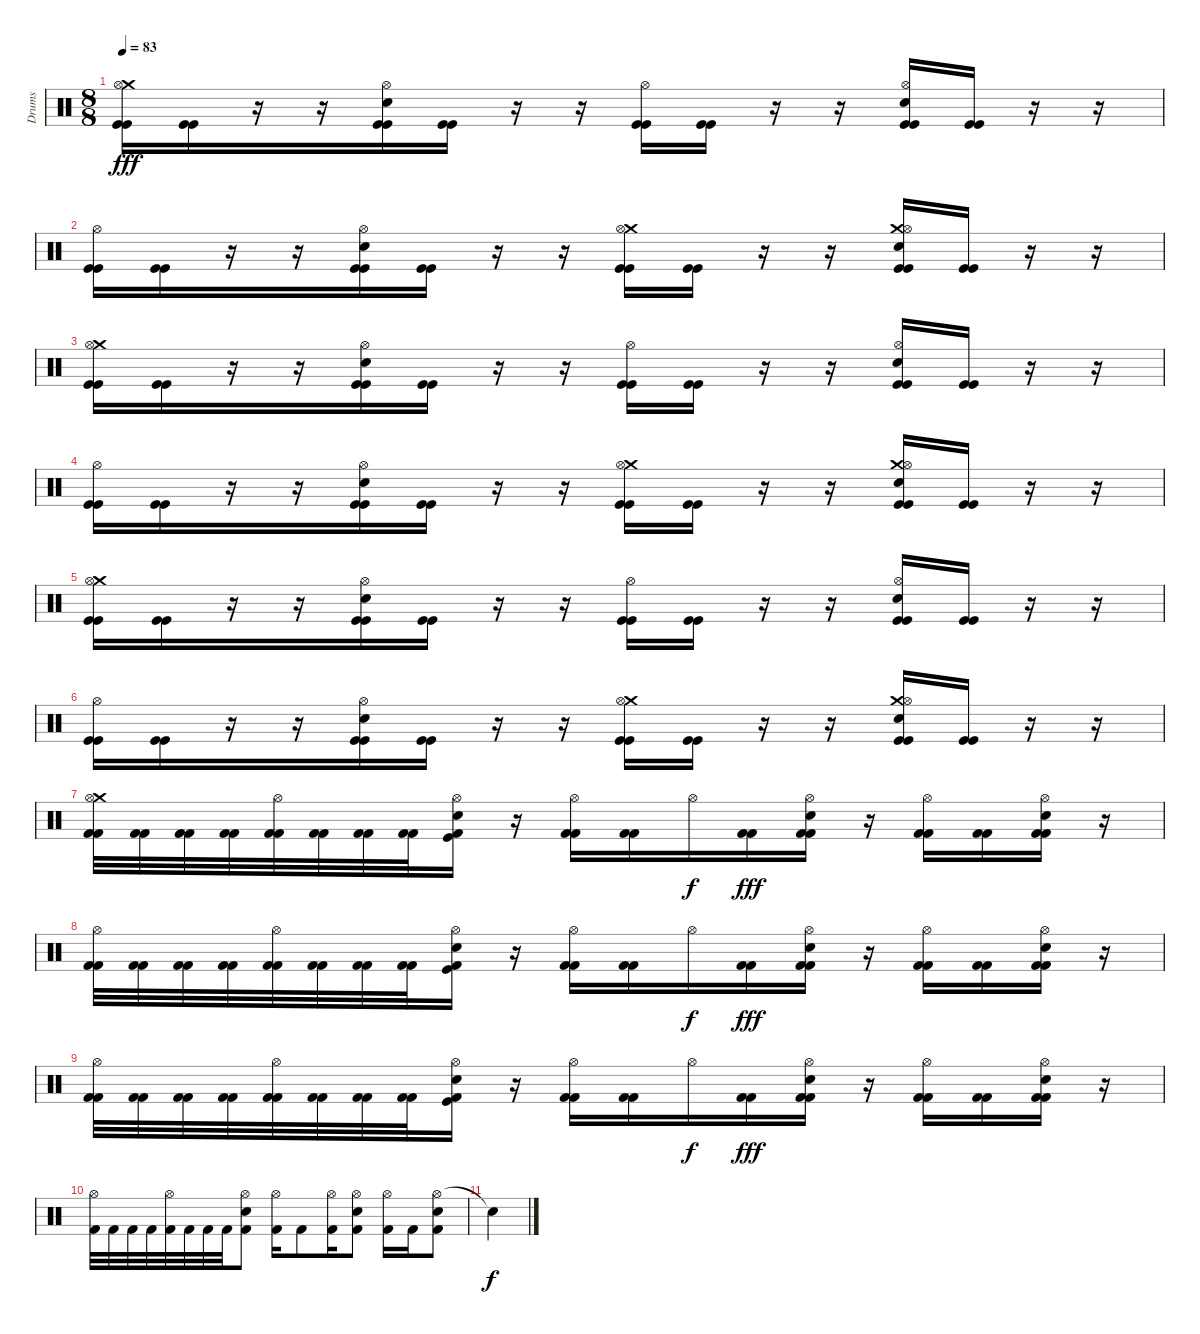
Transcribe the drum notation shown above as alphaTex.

\track ("Drums" "Drums") {instrument percussion}
\staff {score}
\articulation defaults
\ts (8 8)
\tempo 83
\clef neutral
\ks c
("Kick (hit)" "Crash medium (hit)" "Hi-Hat (open)" "Kick (hit)").16{dy fff} ("Kick (hit)" "Kick (hit)").16 r.16 r.16 ("Kick (hit)" "Snare (hit) 2" "Hi-Hat (open)" "Kick (hit)").16 ("Kick (hit)" "Kick (hit)").16 r.16 r.16 ("Kick (hit)" "Hi-Hat (open)" "Kick (hit)").16 ("Kick (hit)" "Kick (hit)").16 r.16 r.16 ("Kick (hit)" "Snare (hit) 2" "Hi-Hat (open)" "Kick (hit)").16 ("Kick (hit)" "Kick (hit)").16 r.16 r.16 |
("Kick (hit)" "Hi-Hat (open)" "Kick (hit)").16 ("Kick (hit)" "Kick (hit)").16 r.16 r.16 ("Kick (hit)" "Snare (hit) 2" "Hi-Hat (open)" "Kick (hit)").16 ("Kick (hit)" "Kick (hit)").16 r.16 r.16 ("Kick (hit)" "Crash medium (hit)" "Hi-Hat (open)" "Kick (hit)").16 ("Kick (hit)" "Kick (hit)").16 r.16 r.16 ("Kick (hit)" "Crash medium (hit)" "Snare (hit) 2" "Hi-Hat (open)" "Kick (hit)").16 ("Kick (hit)" "Kick (hit)").16 r.16 r.16 |
("Kick (hit)" "Crash medium (hit)" "Hi-Hat (open)" "Kick (hit)").16 ("Kick (hit)" "Kick (hit)").16 r.16 r.16 ("Kick (hit)" "Snare (hit) 2" "Hi-Hat (open)" "Kick (hit)").16 ("Kick (hit)" "Kick (hit)").16 r.16 r.16 ("Kick (hit)" "Hi-Hat (open)" "Kick (hit)").16 ("Kick (hit)" "Kick (hit)").16 r.16 r.16 ("Kick (hit)" "Snare (hit) 2" "Hi-Hat (open)" "Kick (hit)").16 ("Kick (hit)" "Kick (hit)").16 r.16 r.16 |
("Kick (hit)" "Hi-Hat (open)" "Kick (hit)").16 ("Kick (hit)" "Kick (hit)").16 r.16 r.16 ("Kick (hit)" "Snare (hit) 2" "Hi-Hat (open)" "Kick (hit)").16 ("Kick (hit)" "Kick (hit)").16 r.16 r.16 ("Kick (hit)" "Crash medium (hit)" "Hi-Hat (open)" "Kick (hit)").16 ("Kick (hit)" "Kick (hit)").16 r.16 r.16 ("Kick (hit)" "Crash medium (hit)" "Snare (hit) 2" "Hi-Hat (open)" "Kick (hit)").16 ("Kick (hit)" "Kick (hit)").16 r.16 r.16 |
("Kick (hit)" "Crash medium (hit)" "Hi-Hat (open)" "Kick (hit)").16 ("Kick (hit)" "Kick (hit)").16 r.16 r.16 ("Kick (hit)" "Snare (hit) 2" "Hi-Hat (open)" "Kick (hit)").16 ("Kick (hit)" "Kick (hit)").16 r.16 r.16 ("Kick (hit)" "Hi-Hat (open)" "Kick (hit)").16 ("Kick (hit)" "Kick (hit)").16 r.16 r.16 ("Kick (hit)" "Snare (hit) 2" "Hi-Hat (open)" "Kick (hit)").16 ("Kick (hit)" "Kick (hit)").16 r.16 r.16 |
("Kick (hit)" "Hi-Hat (open)" "Kick (hit)").16 ("Kick (hit)" "Kick (hit)").16 r.16 r.16 ("Kick (hit)" "Snare (hit) 2" "Hi-Hat (open)" "Kick (hit)").16 ("Kick (hit)" "Kick (hit)").16 r.16 r.16 ("Kick (hit)" "Crash medium (hit)" "Hi-Hat (open)" "Kick (hit)").16 ("Kick (hit)" "Kick (hit)").16 r.16 r.16 ("Kick (hit)" "Crash medium (hit)" "Snare (hit) 2" "Hi-Hat (open)" "Kick (hit)").16 ("Kick (hit)" "Kick (hit)").16 r.16 r.16 |
("Kick (hit) 2" "Crash medium (hit)" "Hi-Hat (open)" "Kick (hit) 2").32 ("Kick (hit) 2" "Kick (hit) 2").32 ("Kick (hit) 2" "Kick (hit) 2").32 ("Kick (hit) 2" "Kick (hit) 2").32 ("Kick (hit) 2" "Hi-Hat (open)" "Kick (hit) 2").32 ("Kick (hit) 2" "Kick (hit) 2").32 ("Kick (hit) 2" "Kick (hit) 2").32 ("Kick (hit) 2" "Kick (hit) 2").32 ("Kick (hit) 2" "Hi-Hat (open)" "Snare (hit) 2" "Kick (hit)").16 r.16 ("Kick (hit) 2" "Hi-Hat (open)" "Kick (hit) 2").16 ("Kick (hit) 2" "Kick (hit) 2").16 "Hi-Hat (open)".16{dy f} ("Kick (hit) 2" "Kick (hit) 2").16{dy fff} ("Kick (hit) 2" "Snare (hit) 2" "Hi-Hat (open)" "Kick (hit) 2").16 r.16 ("Kick (hit) 2" "Hi-Hat (open)" "Kick (hit) 2").16 ("Kick (hit) 2" "Kick (hit) 2").16 ("Kick (hit) 2" "Snare (hit) 2" "Hi-Hat (open)" "Kick (hit) 2").16 r.16 |
("Kick (hit) 2" "Hi-Hat (open)" "Kick (hit) 2").32 ("Kick (hit) 2" "Kick (hit) 2").32 ("Kick (hit) 2" "Kick (hit) 2").32 ("Kick (hit) 2" "Kick (hit) 2").32 ("Kick (hit) 2" "Hi-Hat (open)" "Kick (hit) 2").32 ("Kick (hit) 2" "Kick (hit) 2").32 ("Kick (hit) 2" "Kick (hit) 2").32 ("Kick (hit) 2" "Kick (hit) 2").32 ("Kick (hit) 2" "Hi-Hat (open)" "Snare (hit) 2" "Kick (hit)").16 r.16 ("Kick (hit) 2" "Hi-Hat (open)" "Kick (hit) 2").16 ("Kick (hit) 2" "Kick (hit) 2").16 "Hi-Hat (open)".16{dy f} ("Kick (hit) 2" "Kick (hit) 2").16{dy fff} ("Kick (hit) 2" "Snare (hit) 2" "Hi-Hat (open)" "Kick (hit) 2").16 r.16 ("Kick (hit) 2" "Hi-Hat (open)" "Kick (hit) 2").16 ("Kick (hit) 2" "Kick (hit) 2").16 ("Kick (hit) 2" "Snare (hit) 2" "Hi-Hat (open)" "Kick (hit) 2").16 r.16 |
("Kick (hit) 2" "Hi-Hat (open)" "Kick (hit) 2").32 ("Kick (hit) 2" "Kick (hit) 2").32 ("Kick (hit) 2" "Kick (hit) 2").32 ("Kick (hit) 2" "Kick (hit) 2").32 ("Kick (hit) 2" "Hi-Hat (open)" "Kick (hit) 2").32 ("Kick (hit) 2" "Kick (hit) 2").32 ("Kick (hit) 2" "Kick (hit) 2").32 ("Kick (hit) 2" "Kick (hit) 2").32 ("Kick (hit) 2" "Hi-Hat (open)" "Snare (hit) 2" "Kick (hit)").16 r.16 ("Kick (hit) 2" "Hi-Hat (open)" "Kick (hit) 2").16 ("Kick (hit) 2" "Kick (hit) 2").16 "Hi-Hat (open)".16{dy f} ("Kick (hit) 2" "Kick (hit) 2").16{dy fff} ("Kick (hit) 2" "Snare (hit) 2" "Hi-Hat (open)" "Kick (hit) 2").16 r.16 ("Kick (hit) 2" "Hi-Hat (open)" "Kick (hit) 2").16 ("Kick (hit) 2" "Kick (hit) 2").16 ("Kick (hit) 2" "Snare (hit) 2" "Hi-Hat (open)" "Kick (hit) 2").16 r.16 |
("Hi-Hat (open)" "Kick (hit) 2").32 "Kick (hit) 2".32 "Kick (hit) 2".32 "Kick (hit) 2".32 ("Hi-Hat (open)" "Kick (hit) 2").32 "Kick (hit) 2".32 "Kick (hit) 2".32 "Kick (hit) 2".32 ("Hi-Hat (open)" "Snare (hit) 2" "Kick (hit) 2").8 ("Hi-Hat (open)" "Kick (hit) 2").16 "Kick (hit) 2".8 ("Hi-Hat (open)" "Kick (hit) 2").16 ("Hi-Hat (open)" "Snare (hit) 2" "Kick (hit) 2").8 ("Hi-Hat (open)" "Kick (hit) 2").16 "Kick (hit) 2".16 ("Hi-Hat (open)" "Snare (hit) 2" "Kick (hit) 2").8 |
"Snare (hit)"{t}.4{dy f}
